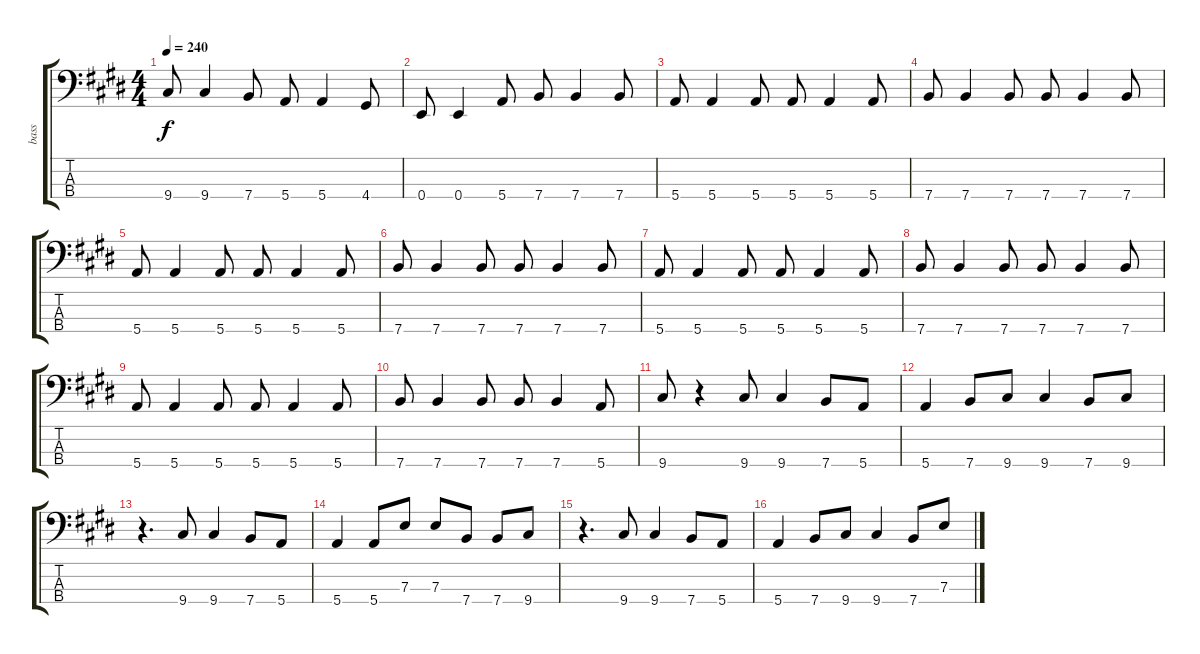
\track ("bass" "bass") {instrument electricbasspick}
\staff {score tabs}
\tuning (G2 D2 A1 E1) {hide}
\ts (4 4)
\tempo 240
\clef f4
\ks e
9.4.8{dy f} 9.4.4 7.4.8 5.4.8 5.4.4 4.4.8 |
0.4.8 0.4.4 5.4.8 7.4.8 7.4.4 7.4.8 |
5.4.8 5.4.4 5.4.8 5.4.8 5.4.4 5.4.8 |
7.4.8 7.4.4 7.4.8 7.4.8 7.4.4 7.4.8 |
5.4.8 5.4.4 5.4.8 5.4.8 5.4.4 5.4.8 |
7.4.8 7.4.4 7.4.8 7.4.8 7.4.4 7.4.8 |
5.4.8 5.4.4 5.4.8 5.4.8 5.4.4 5.4.8 |
7.4.8 7.4.4 7.4.8 7.4.8 7.4.4 7.4.8 |
5.4.8 5.4.4 5.4.8 5.4.8 5.4.4 5.4.8 |
7.4.8 7.4.4 7.4.8 7.4.8 7.4.4 5.4.8 |
9.4.8 r.4 9.4.8 9.4.4 7.4.8 5.4.8 |
5.4.4 7.4.8 9.4.8 9.4.4 7.4.8 9.4.8 |
r.4{d} 9.4.8 9.4.4 7.4.8 5.4.8 |
5.4.4 5.4.8 7.3.8 7.3.8 7.4.8 7.4.8 9.4.8 |
r.4{d} 9.4.8 9.4.4 7.4.8 5.4.8 |
5.4.4 7.4.8 9.4.8 9.4.4 7.4.8 7.3.8
